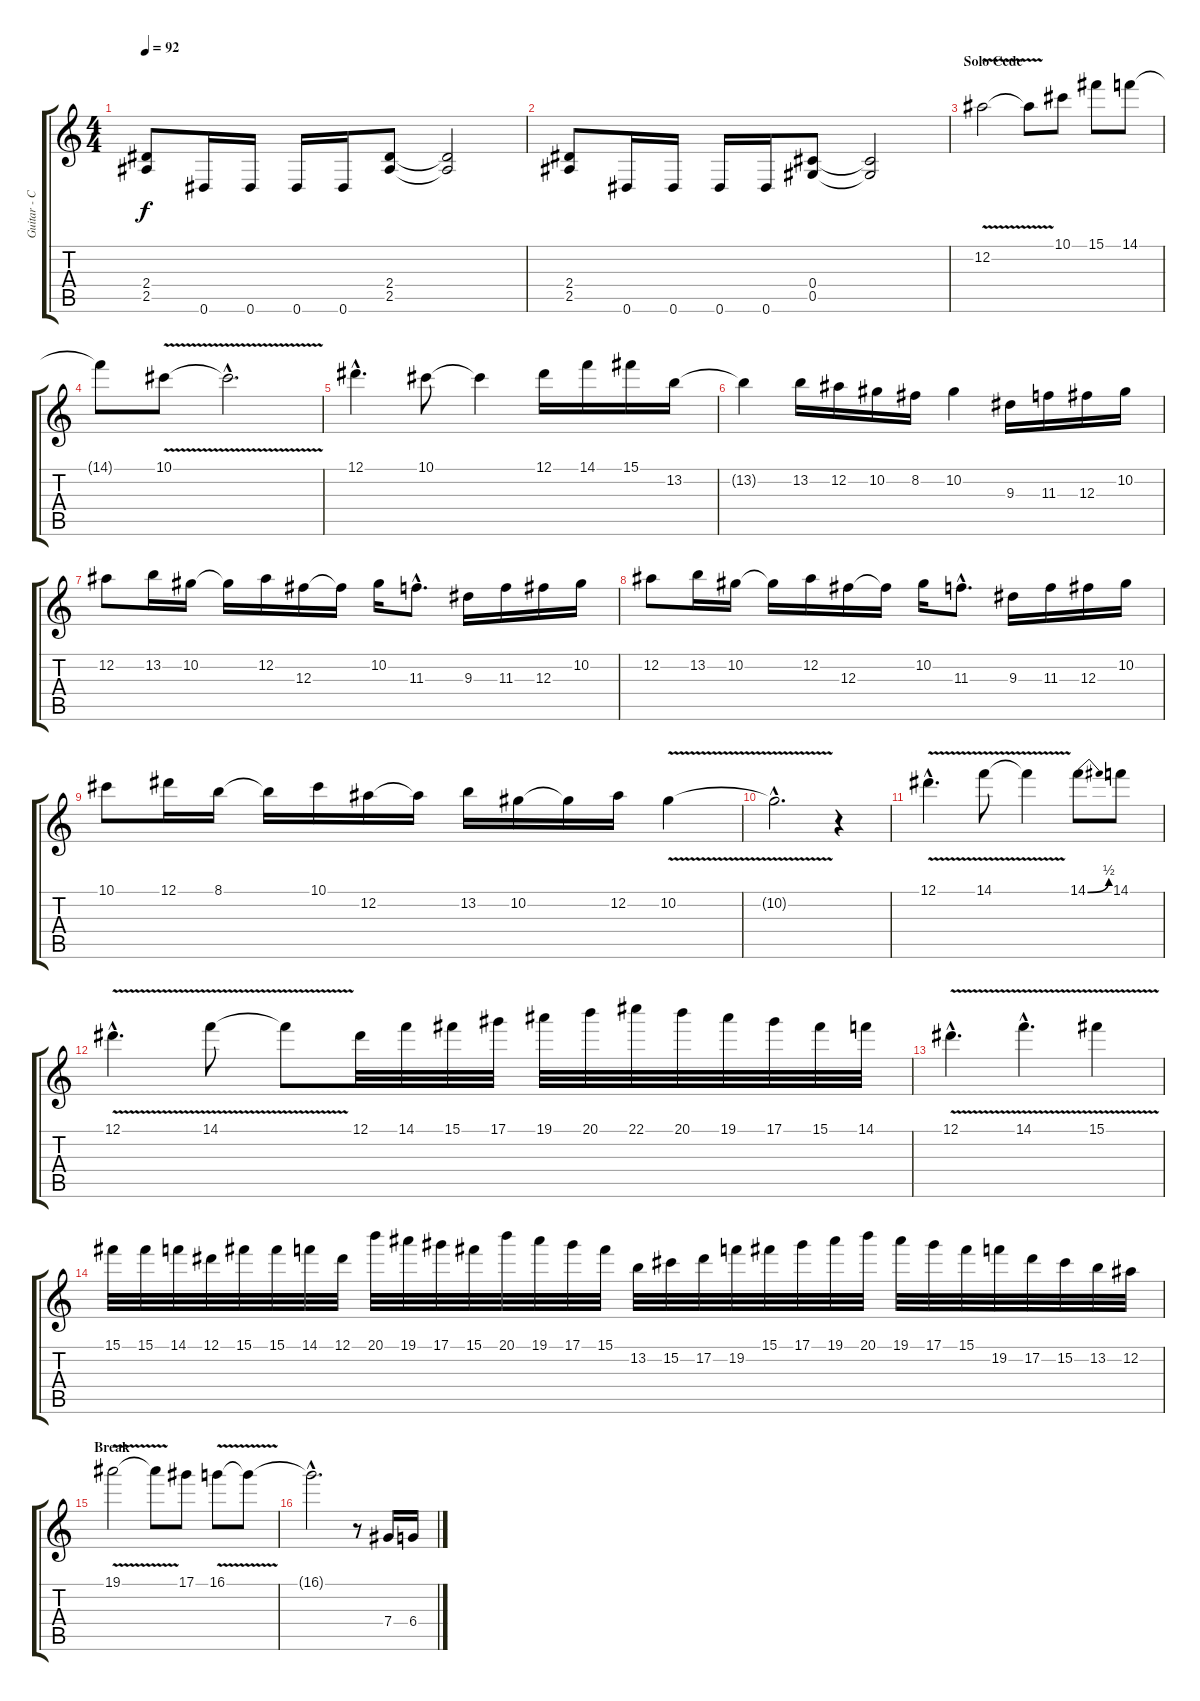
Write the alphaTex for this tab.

\track ("Guitar - Cederic Dupont" "Guitar - C") {instrument overdrivenguitar}
\staff {score tabs}
\tuning (Eb4 Bb3 Gb3 Db3 Ab2 Eb2) {hide}
\ts (4 4)
\tempo 92
\clef g2
\ks c
(2.4 2.5).8{dy f} 0.6.16 0.6.16 0.6.16 0.6.16 (2.4 2.5).8 (2.4{t} 2.5{t}).2 |
(2.4 2.5).8 0.6.16 0.6.16 0.6.16 0.6.16 (0.4 0.5).8 (0.4{t} 0.5{t}).2 |
\section ("" "Solo Cede")
12.2{v}.2 12.2{t}.8 10.1.8 15.1.8 14.1.8 |
14.1{t}.8 10.1{v}.8 10.1{hac t}.2{d} |
12.1{hac}.4{d} 10.1.8 10.1{t}.4 12.1.16 14.1.16 15.1.16 13.2.16 |
13.2{t}.4 13.2.16 12.2.16 10.2.16 8.2.16 10.2.4 9.3.16 11.3.16 12.3.16 10.2.16 |
12.2.8 13.2.16 10.2.16 10.2{t}.16 12.2.16 12.3.16 12.3{t}.16 10.2.16 11.3{hac}.8{d} 9.3.16 11.3.16 12.3.16 10.2.16 |
12.2.8 13.2.16 10.2.16 10.2{t}.16 12.2.16 12.3.16 12.3{t}.16 10.2.16 11.3{hac}.8{d} 9.3.16 11.3.16 12.3.16 10.2.16 |
10.1.8 12.1.16 8.1.16 8.1{t}.16 10.1.16 12.2.16 12.2{t}.16 13.2.16 10.2.16 10.2{t}.16 12.2.16 10.2{v}.4 |
10.2{hac t}.2{d} r.4 |
12.1{v hac}.4{d} 14.1{v}.8 14.1{t}.4 14.1{be (bend 0 0 60 2)}.8 14.1.8 |
12.1{v hac}.4{d} 14.1{v}.8 14.1{t}.8 12.1.32 14.1.32 15.1.32 17.1.32 19.1.32 20.1.32 22.1.32 20.1.32 19.1.32 17.1.32 15.1.32 14.1.32 |
12.1{v hac}.4{d} 14.1{v hac}.4{d} 15.1{v}.4 |
15.1.32 15.1.32 14.1.32 12.1.32 15.1.32 15.1.32 14.1.32 12.1.32 20.1.32 19.1.32 17.1.32 15.1.32 20.1.32 19.1.32 17.1.32 15.1.32 13.2.32 15.2.32 17.2.32 19.2.32 15.1.32 17.1.32 19.1.32 20.1.32 19.1.32 17.1.32 15.1.32 19.2.32 17.2.32 15.2.32 13.2.32 12.2.32 |
\section ("" "Break")
19.1{v}.2 19.1{t}.8 17.1.8 16.1{v}.8 16.1{t}.8 |
16.1{hac t}.2{d} r.8 7.4.16 6.4.16
